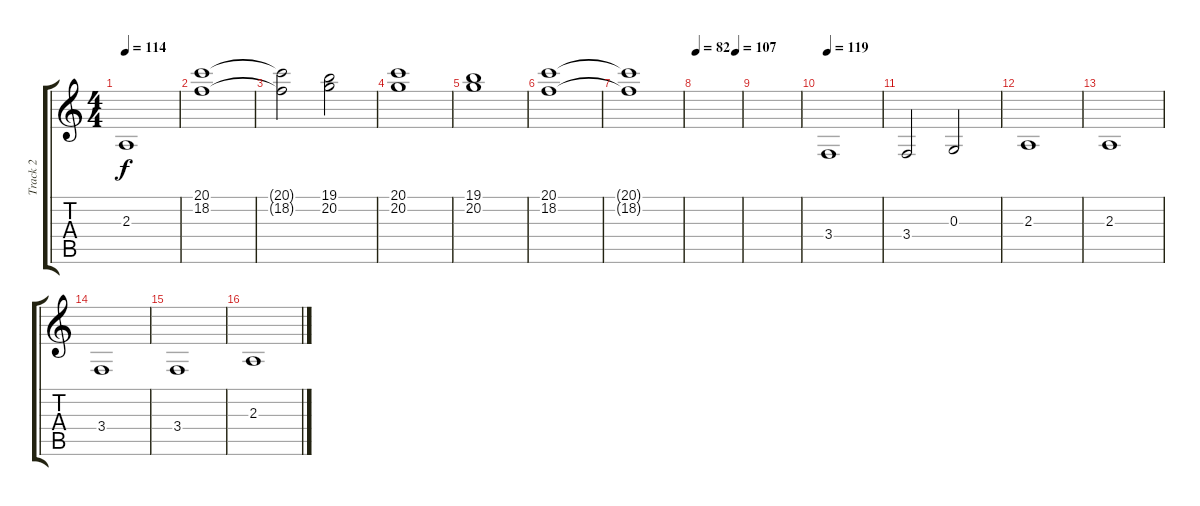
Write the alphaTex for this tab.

\track ("Track 2" "Track 2") {instrument stringensemble1}
\staff {score tabs}
\tuning (E4 B3 G3 D3 A2 E2) {hide}
\ts (4 4)
\tempo 114
\clef g2
\ks c
2.3.1{dy f} |
(20.1 18.2).1{volume 12} |
(20.1{t} 18.2{t}).2 (19.1 20.2).2 |
(20.1 20.2).1 |
(19.1 20.2).1 |
(20.1 18.2).1{volume 5} |
(20.1{t} 18.2{t}).1 |
\tempo 82
\tempo (107 0.875)
|
|
\tempo 119
3.4.1 |
3.4.2 0.3.2 |
2.3.1 |
2.3.1 |
3.4.1 |
3.4.1 |
2.3.1
